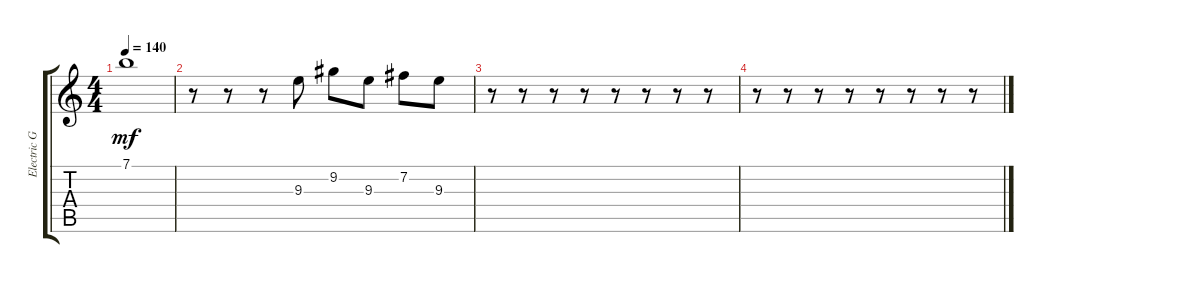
\track ("Electric Guitar" "Electric G") {instrument distortionguitar}
\staff {score tabs}
\tuning (E4 B3 G3 D3 A2 E2) {hide}
\ts (4 4)
\tempo 140
\clef g2
\ks c
7.1.1{dy mf} |
r.8 r.8 r.8 9.3.8 9.2.8 9.3.8 7.2.8 9.3.8 |
r.8 r.8 r.8 r.8 r.8 r.8 r.8 r.8 |
r.8 r.8 r.8 r.8 r.8 r.8 r.8 r.8
